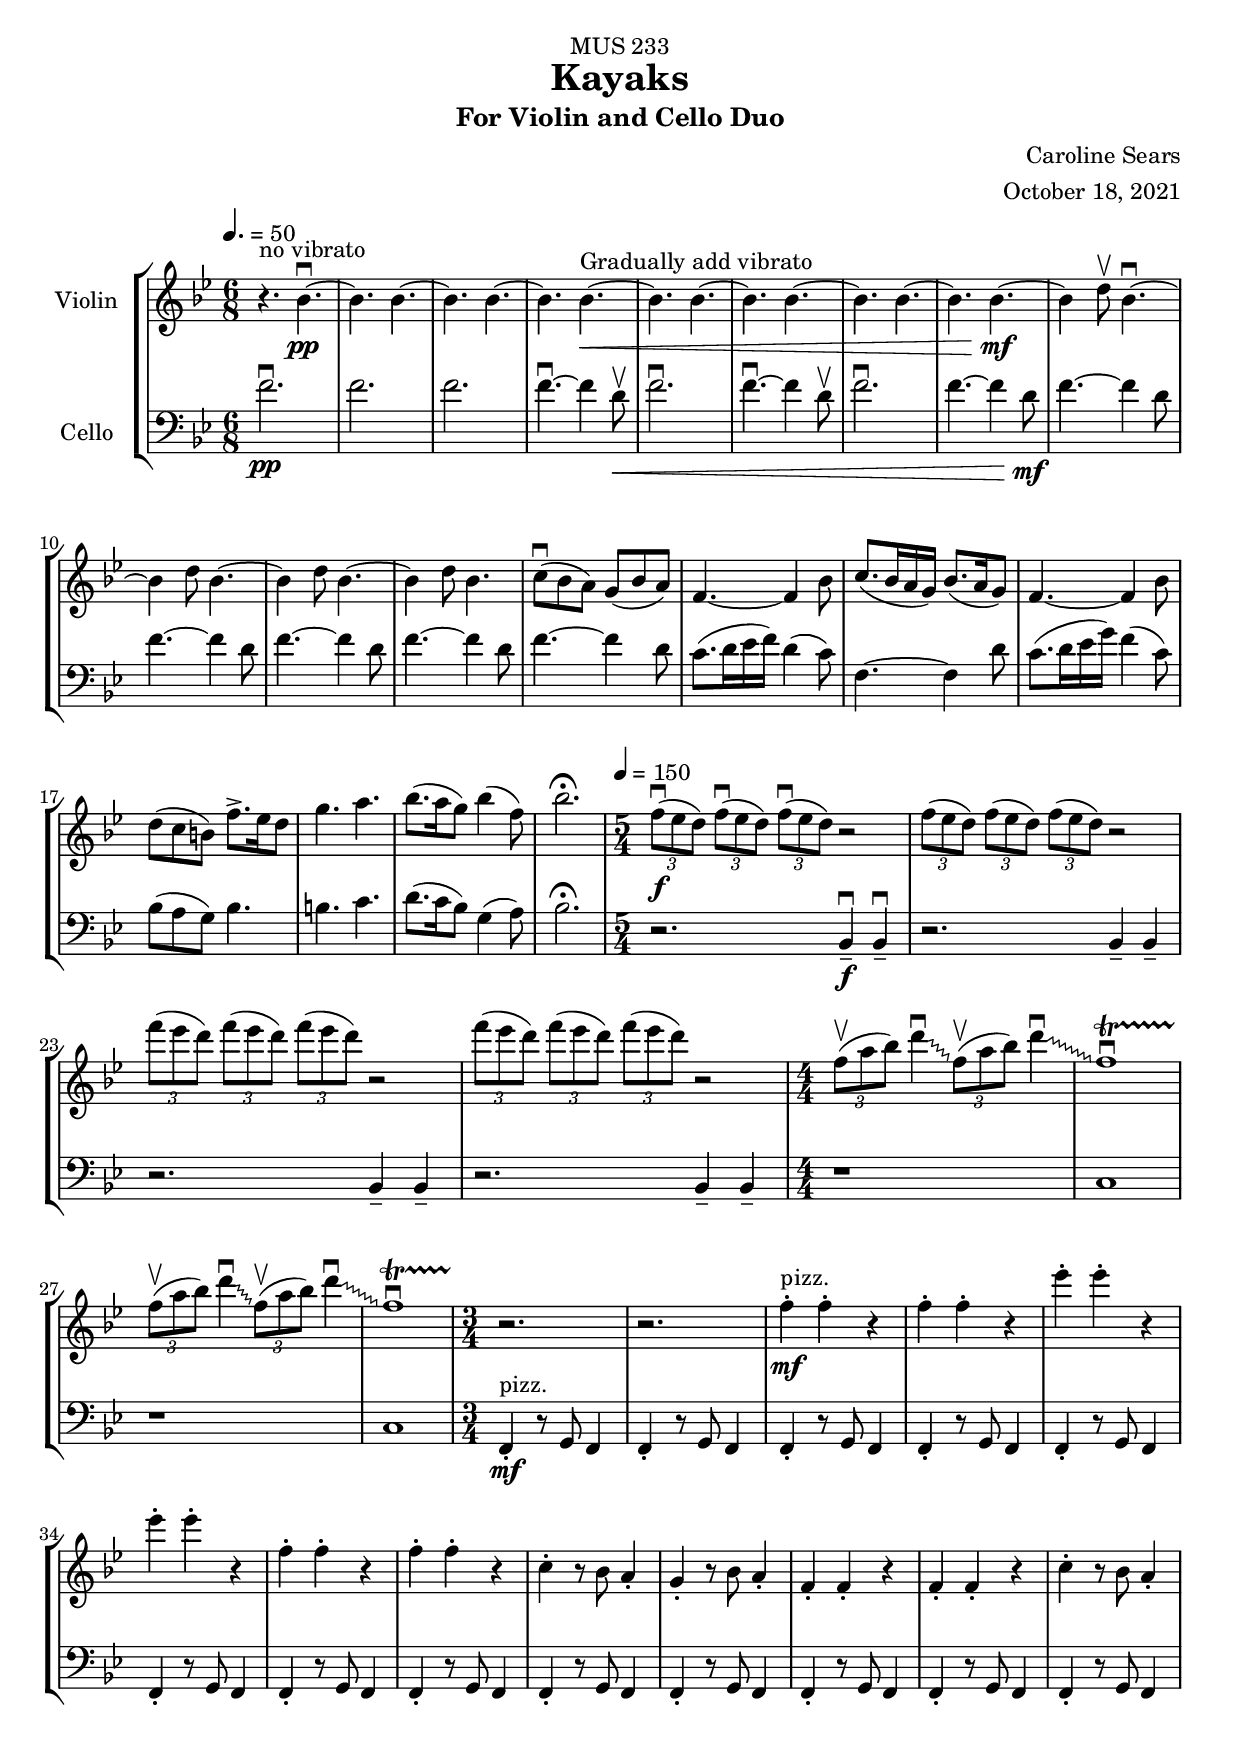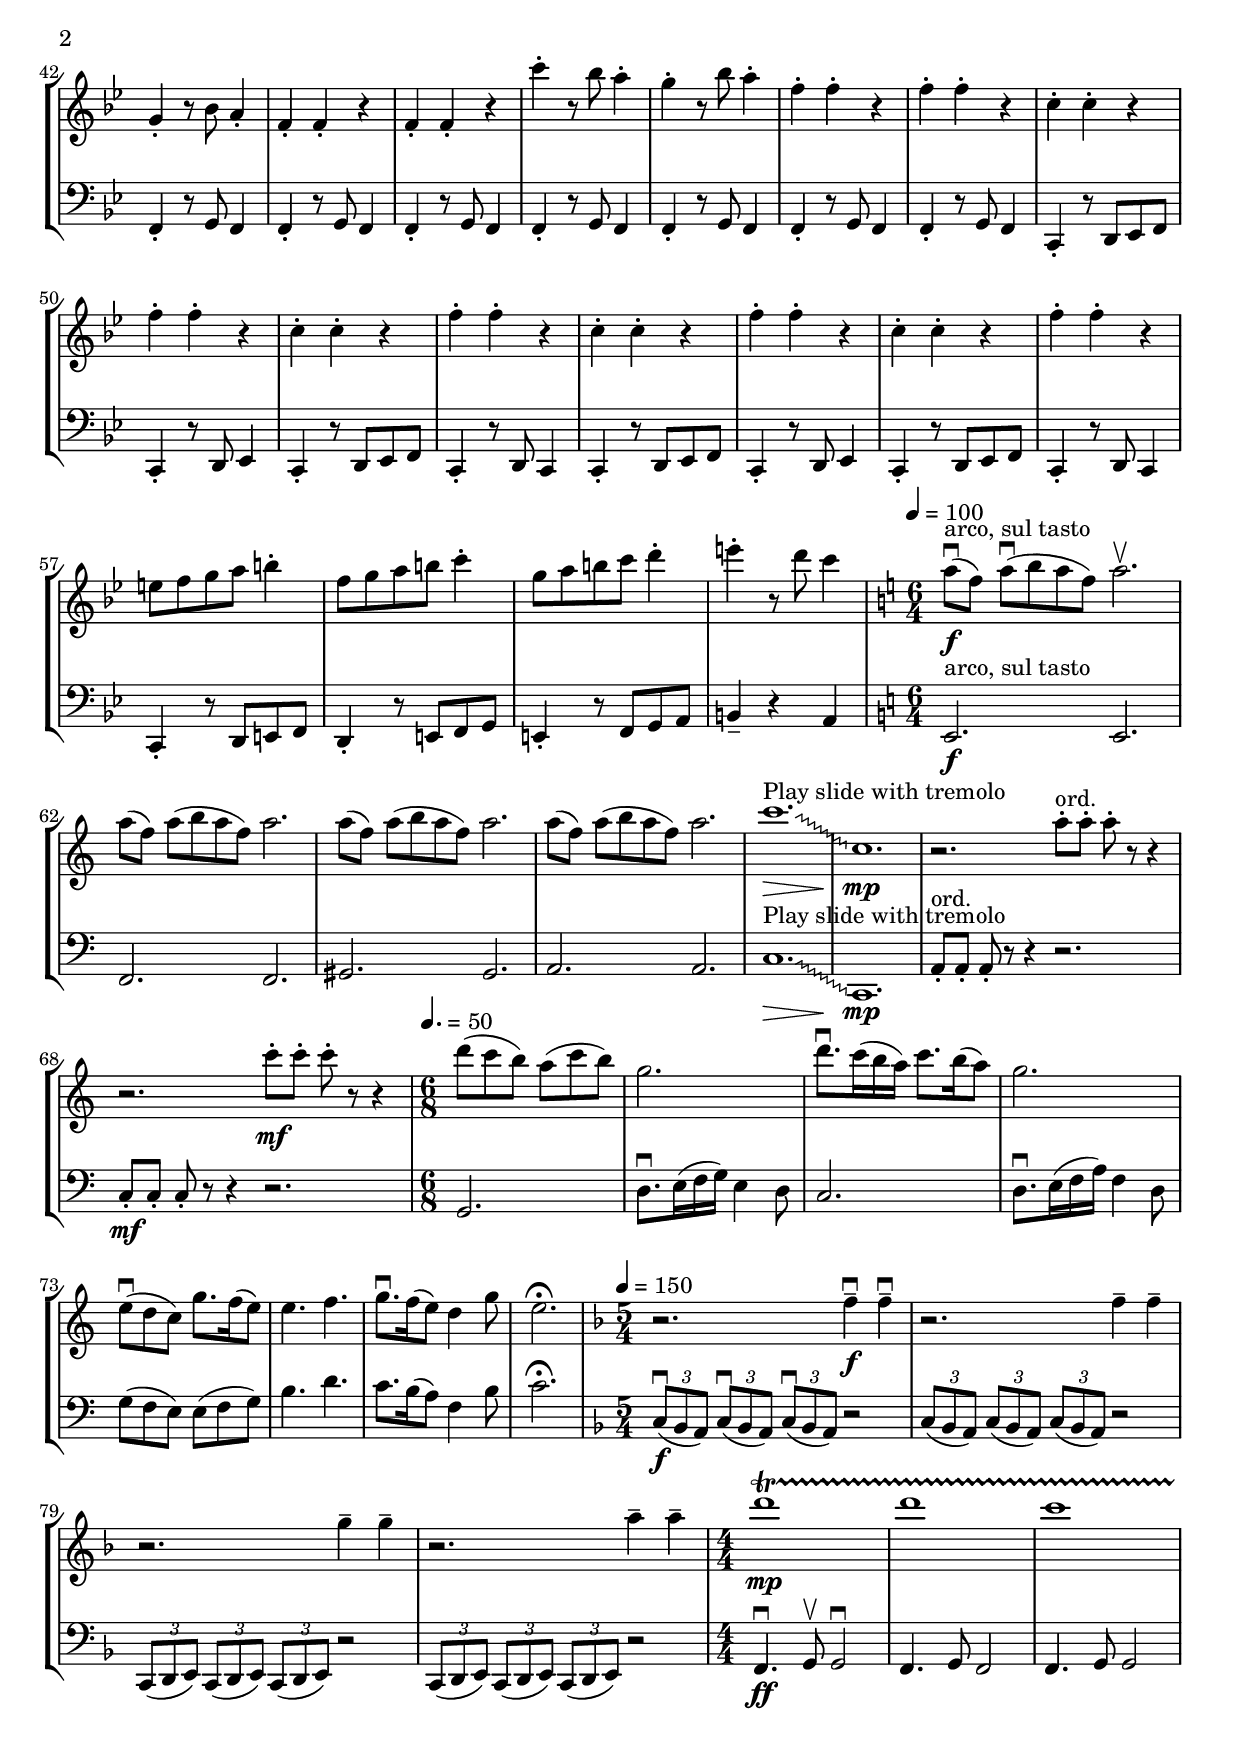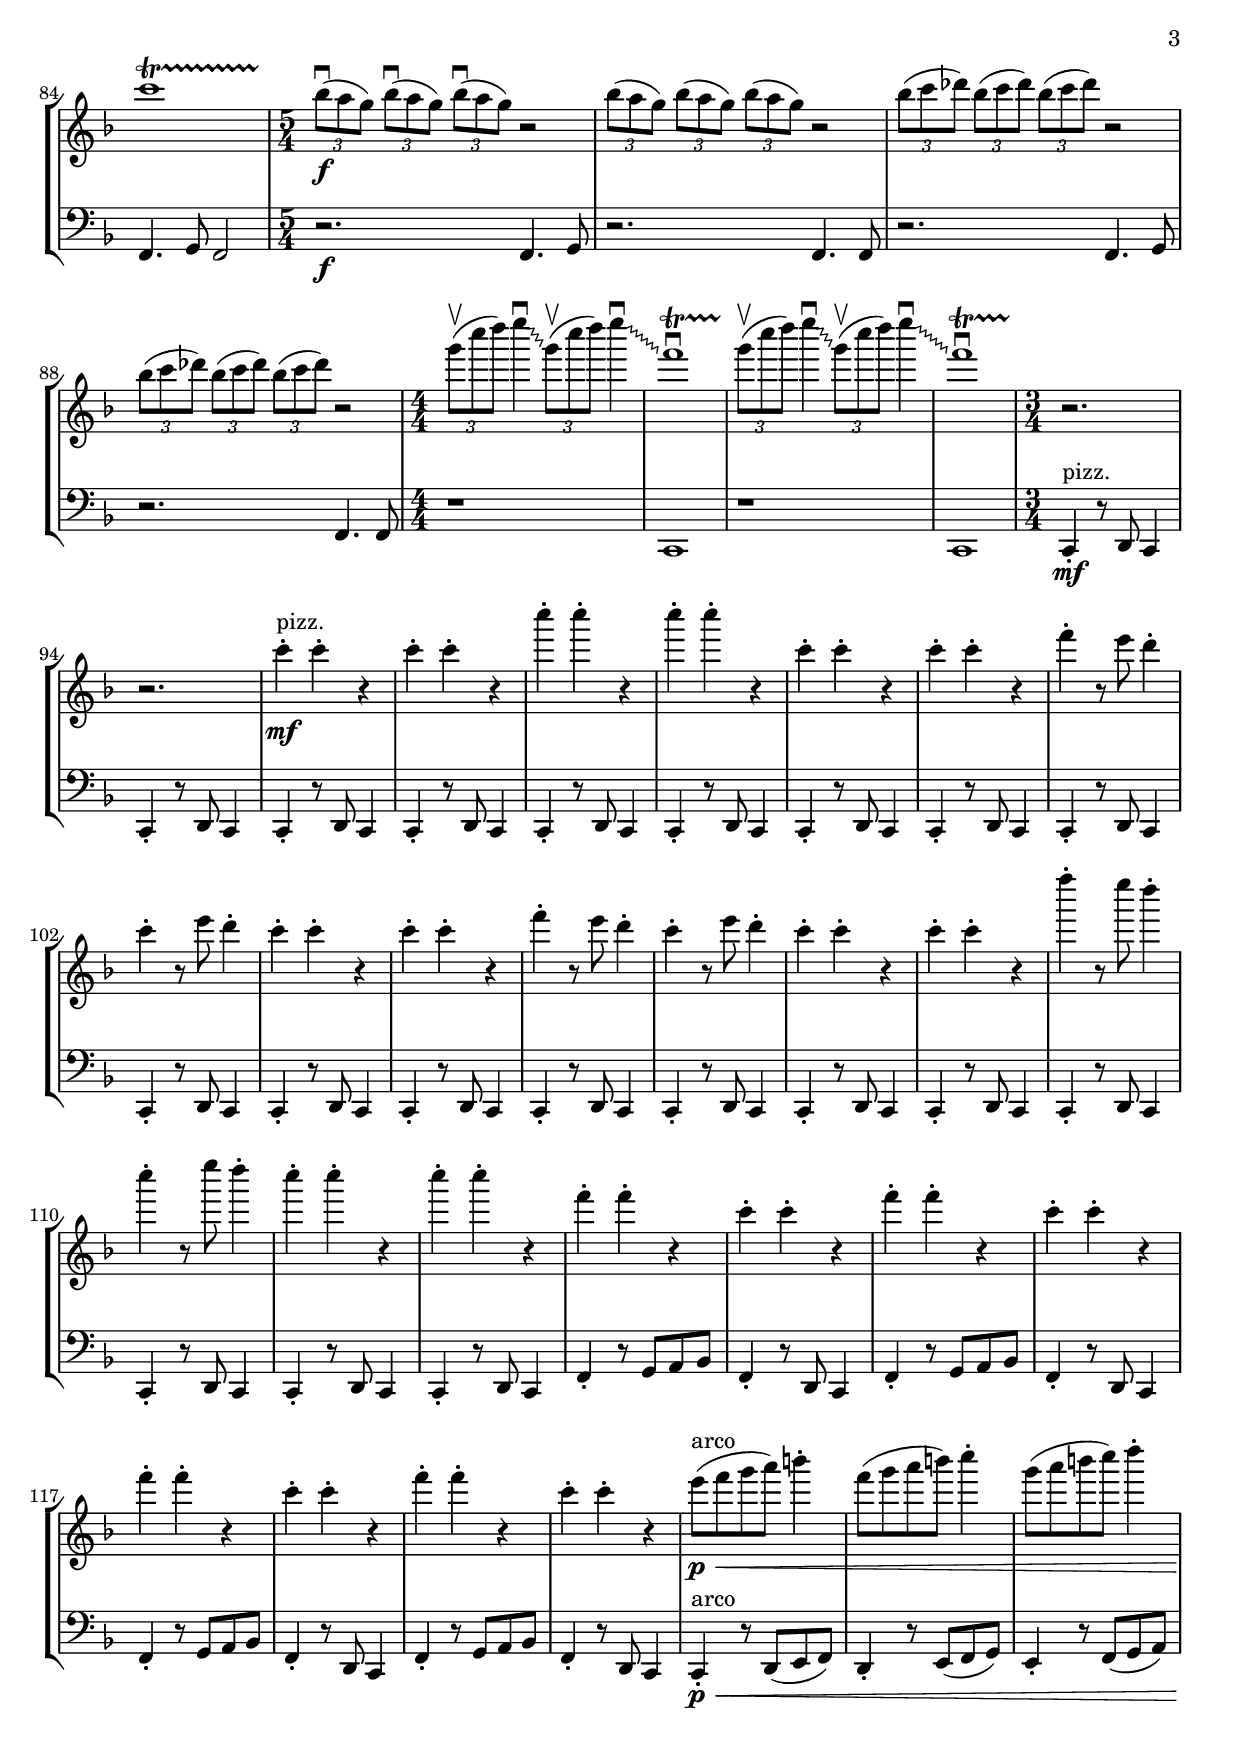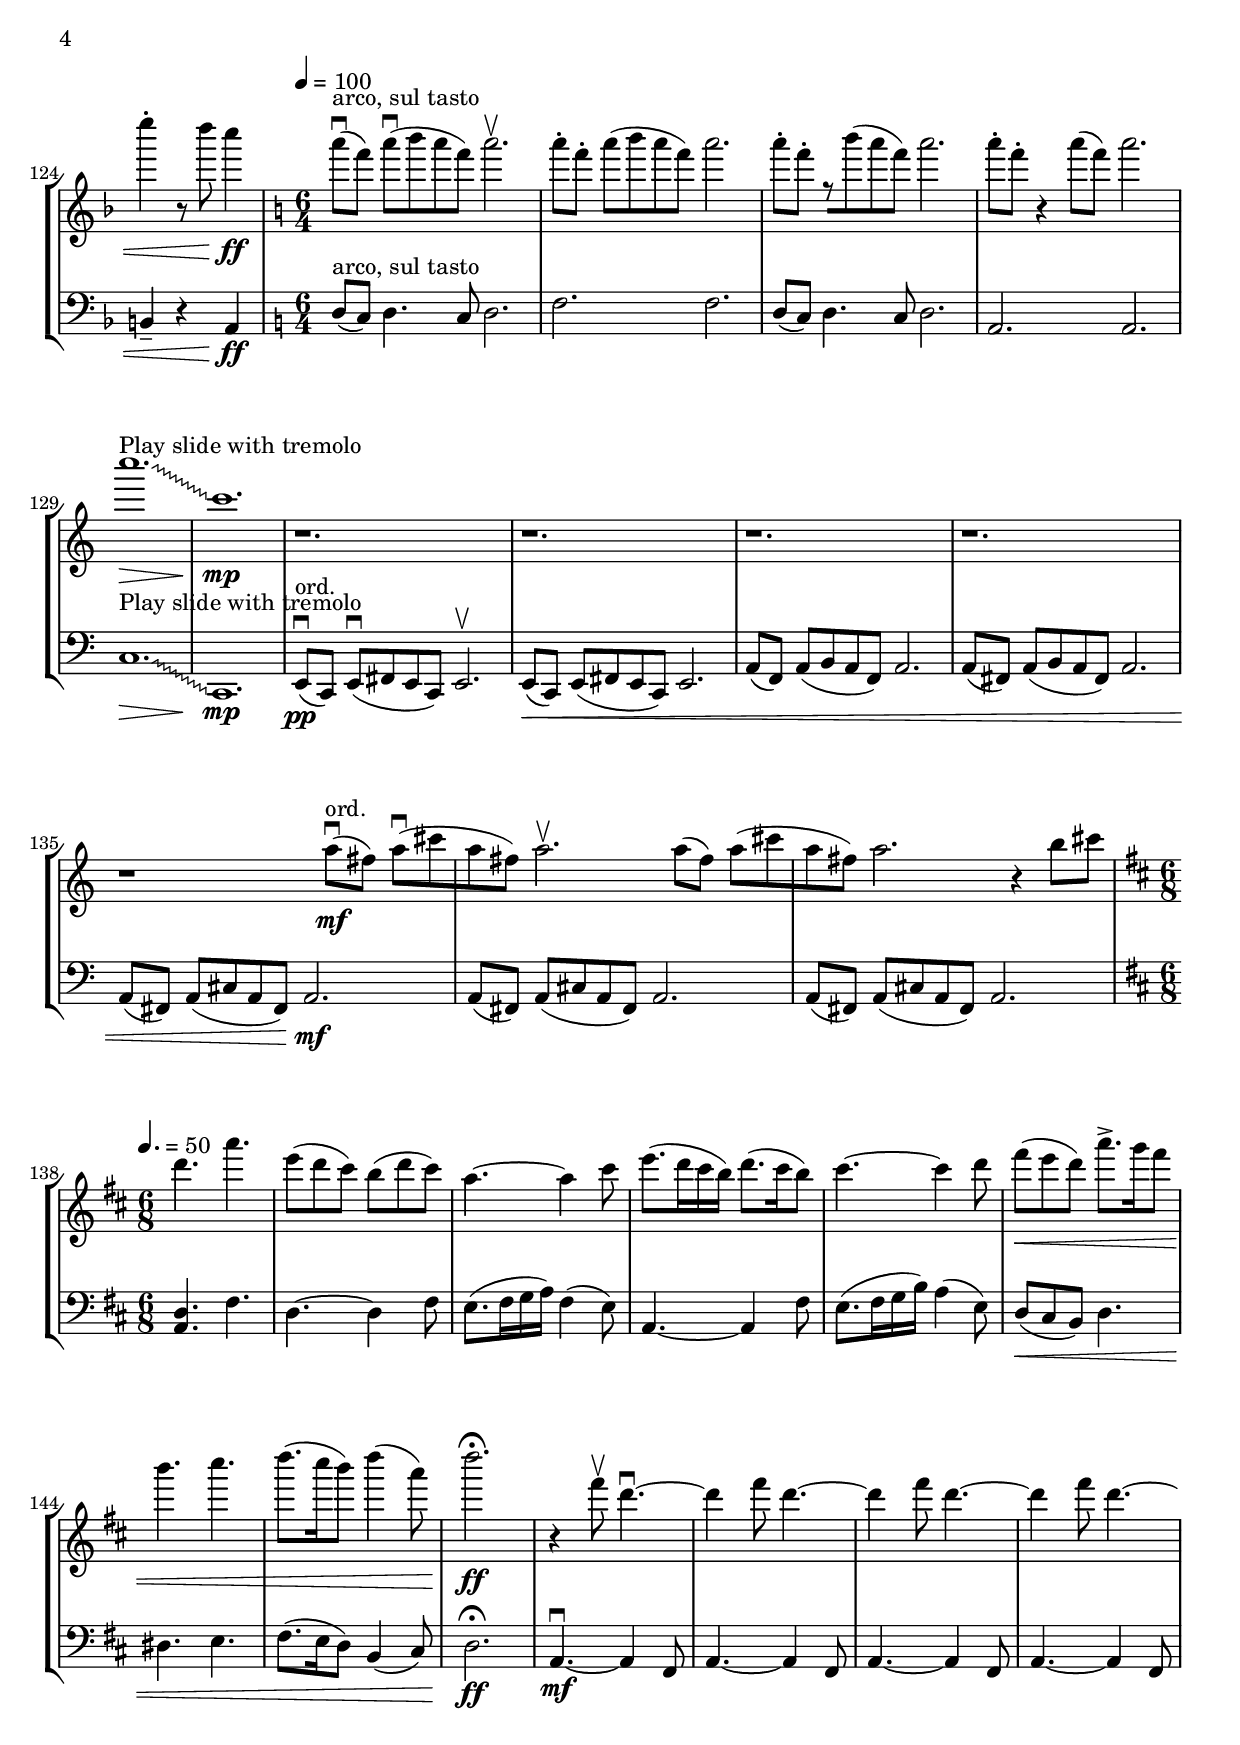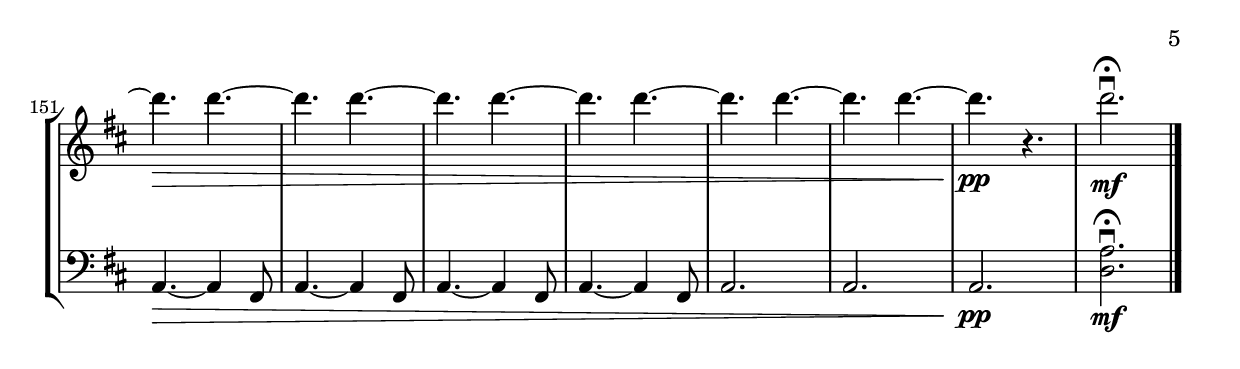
\header {
    title = "Kayaks"
    subtitle = "For Violin and Cello Duo"
    dedication = "MUS 233"
    composer = "Caroline Sears"
    arranger = "October 18, 2021"

      % The following fields are centered at the bottom
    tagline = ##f


} %make this composition feel like a journey
\score {
% violin code
  \new StaffGroup <<
    \new Staff \with { instrumentName = "Violin" }
      \relative c'' {
      %A section
      \time 6/8
      \key bes \major
      \tempo 4. = 50 
      %bars1-8
       r4.^\markup "no vibrato" bes4.\downbow~\pp| bes4. bes4.~| bes4. bes~| bes bes~\<^\markup "Gradually add vibrato"|
       bes4. bes4.~| bes4. bes~| bes4. bes4.~| bes bes~\!\mf |
       %bars 9-16
       bes4 d8\upbow bes4.\downbow~|bes4 d8 bes4.~|bes4 d8 bes4.~ |bes4 d8 bes4.|
       c8\downbow (bes a) g (bes a) | f4.~f4 bes8| c8. (bes16 a g) bes8. (a16 g8) | f4.~f4 bes8|
       %bars 17-20
       d8 (c b) f'8.\accent ees16 d8 | g4. a4. | bes8. (a16 g8) bes4 (f8) | bes2.\fermata
      %%%%%%%%%%%%%%%%%%%%%%%%%%%%%
      %B Section
      \tempo 4 = 150
      \time 5/4
      %bars 21-24
      \tuplet 3/2 {f8\downbow\f (ees d)} \tuplet 3/2 {f\downbow (ees d)}  \tuplet 3/2 {f\downbow (ees d)} r2 |
      \tuplet 3/2 {f8 (ees d)} \tuplet 3/2 {f (ees d)}  \tuplet 3/2 {f (ees d)} r2 |
      \tuplet 3/2 {f'8 (ees d)} \tuplet 3/2 {f (ees d)}  \tuplet 3/2 {f (ees d)} r2 |
      \tuplet 3/2 {f8 (ees d)} \tuplet 3/2 {f (ees d)}  \tuplet 3/2 {f (ees d)} r2 |
      % bars 25-28
      \numericTimeSignature \time 4/4
      \override Glissando.style = #'zigzag
      \tuplet 3/2 {f,8\upbow (a bes)} d4\downbow\glissando \tuplet 3/2 {f,8\upbow (a bes)} d4\downbow\glissando 
      f,1\downbow\startTrillSpan|
      \tuplet 3/2 {f8\stopTrillSpan\upbow (a bes)} d4\downbow\glissando \tuplet 3/2 {f,8\upbow (a bes)} d4\downbow\glissando 
      f,1\downbow\startTrillSpan|
      %%%%%%%%%%%%%%%%%%%%%%%%%%%%%%%%
        % C Section
      %bars 29-32
      \time 3/4
      r2.\stopTrillSpan | r | f4^"pizz."\staccato\mf f\staccato r |f4\staccato f\staccato r |
      %bars 33-36
      ees'\staccato ees\staccato r| ees\staccato ees\staccato r| f,4\staccato f\staccato r |f4\staccato f\staccato r |
      %bars 37-40
      c\staccato r8 bes a4\staccato | g\staccato r8 bes a4\staccato |f4\staccato f\staccato r |f4\staccato f\staccato r |
      %bars 41-44
      c'\staccato r8 bes a4\staccato | g\staccato r8 bes a4\staccato |f4\staccato f\staccato r |f4\staccato f\staccato r |
      %bars 45-48
      c''\staccato r8 bes a4\staccato | g\staccato r8 bes a4\staccato |f4\staccato f\staccato r |f4\staccato f\staccato r |
      %bars 49-52
      c4\staccato c\staccato r |f4\staccato f\staccato r |c4\staccato c\staccato r |f4\staccato f\staccato r |
      %bars 49-52
      c4\staccato c\staccato r |f4\staccato f\staccato r |c4\staccato c\staccato r |f4\staccato f\staccato r |
      %bars 57-60
      e8 f g a b4\staccato |f8 g a b c4\staccato |g8 a b c d4\staccato | e4\staccato r8 d c4 |
      %%%%%%%%%%%%%%%%%%%%%%%%%%%%%%%%%
      %D Section
      \time 6/4
      \key a \minor
      \tempo 4 = 100
      %bars 61- 64
      a8^"arco, sul tasto"\downbow\f [(f)] a\downbow [(b a f)] a2.\upbow |a8 [(f)] a [(b a f)] a2. | 
      a8 [(f)] a [(b a f)] a2. |a8 [(f)] a [(b a f)] a2. |
      %bars 65-68
       c1.\glissando^\markup "Play slide with tremolo"\> | c,\!\mp |
        r2. a'8\staccato^\markup "ord." [a\staccato] a\staccato r8 r4 |
        r2. c8\staccato\mf [c\staccato] c\staccato r8 r4 |
      %bars 69-72
      \time 6/8
       \tempo 4. = 50
      d8 (c b) a (c b)| g2.| d'8.\downbow c16 (b a) c8. b16 (a8)| g2. | e8\downbow (d c) g'8. f16 (e8)| e4. f |g8.\downbow f16 (e8) d4 g8 |e2.\fermata |
     %%%%%%%%%%%%%%%%%%%%%%%%%%%%%%%%%%%%%
      %B' Section 
      %bars 73-76
       \key f \major
       \time 5/4
       \tempo 4 =150
      r2. f4\tenuto\downbow\f f4\downbow\tenuto |r2. f4\tenuto f4\tenuto |
      r2. g4\tenuto g4\tenuto |r2. a4\tenuto a4\tenuto |
      %bars 77-80
      \time 4/4
      d1\startTrillSpan\mp | d1 | c1 | c1 |
      %bars 81-84
      \time 5/4
      \tuplet 3/2 {bes8\stopTrillSpan\downbow\f(a g)} \tuplet 3/2 {bes\downbow (a g)}  \tuplet 3/2 {bes\downbow (a g)} r2 |
      \tuplet 3/2 {bes8(a g)} \tuplet 3/2 {bes8(a g)}  \tuplet 3/2 {bes8(a g)} r2 |
      \tuplet 3/2 {bes8(c des)} \tuplet 3/2 {bes8(c des)}  \tuplet 3/2 {bes8(c des)} r2 |
      \tuplet 3/2 {bes8(c des)} \tuplet 3/2 {bes8(c des)}  \tuplet 3/2 {bes8(c des)} r2 |
      %bars 85-88
      \time 4/4
      \tuplet 3/2 {g8\upbow (c d)} e4\downbow\glissando \tuplet 3/2 {g,8\upbow (c d)} e4\downbow\glissando 
      f,1\downbow\startTrillSpan|
      \tuplet 3/2 {g8\stopTrillSpan\upbow (c d)} e4\downbow\glissando \tuplet 3/2 {g,8\upbow (c d)} e4\downbow\glissando 
      f,1\downbow\startTrillSpan|
      %%%%%%%%%%%%%%%%%%%%%%%%
      %C' Section
      \time 3/4
      %Bars 89-92
      r2.\stopTrillSpan | r | c4^"pizz."\staccato\mf c\staccato r |c4\staccato c\staccato r |
      %bars 93-96
      c'\staccato c\staccato r| c\staccato c\staccato r| c,4\staccato c\staccato r |c4\staccato c\staccato r |
      %bars 97-100
      f\staccato r8 e d4\staccato | c\staccato r8 e d4\staccato |c4\staccato c\staccato r |c4\staccato c\staccato r |
      %bars 101-104
      f\staccato r8 e d4\staccato | c\staccato r8 e d4\staccato |c4\staccato c\staccato r |c4\staccato c\staccato r |
      %bars 105-108
      f'\staccato r8 e d4\staccato | c\staccato r8 e d4\staccato |c4\staccato c\staccato r |c4\staccato c\staccato r |
      %bars 109-112
      f,4\staccato f\staccato r |c4\staccato c\staccato r |f4\staccato f\staccato r |c4\staccato c\staccato r |
      %bars 113-116
      f4\staccato f\staccato r |c4\staccato c\staccato r |f4\staccato f\staccato r |c4\staccato c\staccato r |
      %bars 117-120
      e8^"arco"\p\< (f g a) b4\staccato |f8 (g a b) c4\staccato |g8 (a b c) d4\staccato | e4\staccato r8 d c4\!\ff |
      %%%%%%%%%%%%%%%%%%%%%%%%%%
      %D' Section (climax)
      \time 6/4
      \key a \minor
      \tempo 4 = 100
      %bars 121-124
      a8^"arco, sul tasto"\downbow [(f)] a\downbow [(b a f)] a2.\upbow |
      a8\staccato [f\staccato] a [(b a f)] a2. | 
      a8\staccato [f\staccato] r [b (a f)] a2. |
      a8\staccato [f\staccato] r4  a8 (f) a2. |
      %bars 125-128
       c1.\glissando^\markup "Play slide with tremolo"\> | c,\!\mp | 
      %bars 129-132
      r1. |r |r |r |
      %bars 132-135
      r1 a8^"ord."\mf\downbow ([fis]) a\downbow [(cis |
      a fis)] a2.\upbow a8 ([fis]) a [(cis |
       a fis)] a2. r4 b8 cis |
       \key d \major
       \time 6/8
       \tempo 4. = 50
       d4. a' |
       %bars 136-139
       e8 (d cis) b (d cis) |a4.~a4 cis8 | e8. (d16 cis b) d8. (cis16 b8) | cis4.~cis4 d8 |
       %bars 140-143
       fis8\< (e d) a'8.\accent g16 fis8 | b4. cis4. | d8. (cis16 b8) d4 (a8) | d2.\!\ff\fermata
      %%%%%%%%%%%%%%%%%
      %Outro
      %bars 144-147
      r4 fis,8\upbow d4.\downbow~|d4 fis8 d4.~ |d4 fis8 d4.~ |d4 fis8 d4.~ |
      %bars 148-151
      d4.\> d4.~| d4. d~|d4. d4.~| d4. d~|
      %bars 152-155
      d4. d4.~| d4. d~|d4.\!\pp r4.|d2.\mf\fermata\downbow \bar "|."
      }
    


%cello code
    \new Staff \with { instrumentName = "Cello" }
      \relative c' { 
      \clef "bass"
      %A section
      \time 6/8
      \key bes \major
      \tempo 4. = 50
      %bars 1-8
      f2.\downbow\pp |f |f |f4.\downbow~f4 d8\upbow\< |
      f2.\downbow|f4.\downbow~f4 d8\upbow |f2.\downbow|f4.~f4 d8\!\mf |
      %bars 9-16
      f4.~f4 d8 |f4.~f4 d8 |f4.~f4 d8 |f4.~f4 d8 |
      f4.~f4 d8 | c8. (d16 ees16 f) d4 (c8) |f,4.~f4 d'8 |c8. (d16 ees16 g) f4 (c8) |
      %bars 17-20
      bes8 (a g) bes4. | b4. c4. | d8. (c16 bes8) g4 (a8) |bes2.\fermata|
      %%%%%%%%%%%%%%%%%%%%%%%%%%%%%%%%%%
      %B section
      \tempo 4 = 150
      \time 5/4
      %bars 21-24
      r2. bes,4\tenuto\downbow\f bes4\downbow\tenuto |r2. bes4\tenuto bes4\tenuto |
      r2. bes4\tenuto bes4\tenuto |r2. bes4\tenuto bes4\tenuto |
      %bars 25-28
      \numericTimeSignature \time 4/4
      r1|c1|r1|c1
      %%%%%%%%%%%%%%%%%%%%%%%%%%%%%%%%%%%
      %C Section
      \time 3/4
      %bars 29-32
      f,4\staccato^"pizz."\mf r8 g f4 |f4\staccato r8 g f4 |f4\staccato r8 g f4 |f4\staccato r8 g f4 |
      %bars 33-36
      f4\staccato r8 g f4 |f4\staccato r8 g f4 |f4\staccato r8 g f4 |f4\staccato r8 g f4 |
      %bars 37-40
      f4\staccato r8 g f4 |f4\staccato r8 g f4 |f4\staccato r8 g f4 |f4\staccato r8 g f4 |
      %bars 41-44
      f4\staccato r8 g f4 |f4\staccato r8 g f4 |f4\staccato r8 g f4 |f4\staccato r8 g f4 |
      %bars 45-48
      f4\staccato r8 g f4 |f4\staccato r8 g f4 |f4\staccato r8 g f4 |f4\staccato r8 g f4 |
      %bars 49-52
      c4\staccato r8 d8 ees f|c4\staccato r8 d ees4 | c4\staccato r8 d8 ees f|c4\staccato r8 d c4 |
      %bars 53-56
      c4\staccato r8 d8 ees f|c4\staccato r8 d ees4 | c4\staccato r8 d8 ees f|c4\staccato r8 d c4 |   
      %bars 57-60
       c4\staccato r8 d8 e f| d4\staccato r8 e f g|  e4\staccato r8 f8 g a | b4\tenuto r4 a |
      %%%%%%%%%%%%%%%%%%%%%%%%%%%%%%%%%%
      %D Section (tense)
      \time 6/4
      \key a \minor
      \tempo 4 = 100
      %bars 61-64
      e2.^"arco, sul tasto"\f e2. | f2. f2. | gis2. gis2. | a a |
      %bars 65-68
      \override Glissando.style = #'zigzag
      c1.\glissando^\markup "Play slide with tremolo"\> | c,\!\mp |
       a'8\staccato^\markup "ord." [a8\staccato] a8\staccato r8 r4 r2. |
       c8\staccato\mf [c8\staccato] c8\staccato r8 r4 r2. |
       %bars 69-72
      \time 6/8
      \tempo 4. = 50
       g2. | d'8.\downbow e16 (f g) e4 d8 | c2. | d8.\downbow e16 (f a) f4 d8 | g8 (f e) e (f g)| b4. d | c8. b16 (a8) f4 b8 |c2.\fermata |
       %%%%%%%%%%%%%%%%%%%%
       %B' Section 
       %bars 73-76
       \key f \major
       \time 5/4
       \tempo 4 =150
       \tuplet 3/2 {c,8\downbow\f (bes a)} \tuplet 3/2 {c\downbow (bes a)}  \tuplet 3/2 {c\downbow (bes a)} r2 |
       \tuplet 3/2 {c8(bes a)} \tuplet 3/2 {c (bes a)}  \tuplet 3/2 {c (bes a)} r2 |
       \tuplet 3/2 {c,8 (d e)} \tuplet 3/2 {c (d e)}  \tuplet 3/2 {c (d e)} r2 |
       \tuplet 3/2 {c8 (d e)} \tuplet 3/2 {c (d e)}  \tuplet 3/2 {c(d e)} r2 |
      %bars 77-80
      \time 4/4
       f4.\downbow\ff g8\upbow g2\downbow | f4. g8 f2 | f4. g8 g2 | f4. g8 f2 |
       %bars 81-84
      \time 5/4
      r2.\f f4. g8 | r2. f4. f8 |r2. f4. g8 |r2. f4. f8 |
      %bars 85-88
      \time 4/4
      r1|c1|r1|c1
      %%%%%%%%%%%%%%%%%%%%%%%%
      %C' Section
      \time 3/4
      %Bars 89-92
      c4\staccato^"pizz."\mf r8 d c4 |c4\staccato r8 d c4 |c4\staccato r8 d c4 |c4\staccato r8 d c4 |
      %bars 93-96
      c4\staccato r8 d c4 |c4\staccato r8 d c4 |c4\staccato r8 d c4 |c4\staccato r8 d c4 |
      %bars 97-100
      c4\staccato r8 d c4 |c4\staccato r8 d c4 |c4\staccato r8 d c4 |c4\staccato r8 d c4 |
      %bars 101-104
      c4\staccato r8 d c4 |c4\staccato r8 d c4 |c4\staccato r8 d c4 |c4\staccato r8 d c4 |
      %bars 105-108
      c4\staccato r8 d c4 |c4\staccato r8 d c4 |c4\staccato r8 d c4 |c4\staccato r8 d c4 |
      %bars 109-112
      f4\staccato r8 g8 a bes|f4\staccato r8 d c4 | f4\staccato r8 g8 a bes|f4\staccato r8 d c4 |
      %bars 113-116
      f4\staccato r8 g8 a bes|f4\staccato r8 d c4 | f4\staccato r8 g8 a bes|f4\staccato r8 d c4 |  
      %bars 117-120
       c4\staccato^"arco"\p\< r8 d8 (e f)| d4\staccato r8 e (f g)|  e4\staccato r8 f8 (g a) | b4\tenuto r4 a\!\ff
       %%%%%%%%%%%%%%%%%%%%%%%%
      %D' Section (climax)
      \time 6/4
      \key a \minor
      \tempo 4 = 100
      %bars 121-124
      d8^"arco, sul tasto" (c) d4. c8 d2. | f2. f2. |d8(c) d4. c8 d2. | a a |
      %bars 125-128
      c1.\glissando^\markup "Play slide with tremolo"\> | c,\!\mp | 
      %bars 129-131
      e8^"ord."\downbow\pp [(c)] e\downbow [(fis e c)] e2.\upbow |
      e8\< [(c)] e[(fis e c)] e2. |
      a8 [(f)] a [(b a f)] a2. | 
      a8 [(fis)] a [(b a fis)] a2. | 
      %bars 132-135
      a8 [(fis)] a [(cis a fis)] a2.\!\mf | 
      a8 [(fis)] a [(cis a fis)] a2. | 
      a8 [(fis)] a [(cis a fis)] a2. | 
      \key d \major
      \time 6/8
      \tempo 4. = 50
      <d a>4. fis |
      %bars 136-139
      d4.~d4 fis8 | e8. (fis16 g16 a) fis4 (e8) |a,4.~a4 fis'8 |e8. (fis16 g16 b) a4 (e8) |
      %bars 140-143
      d8\< (cis b) d4. | dis4. e4. | fis8. (e16 d8) b4 (cis8) |d2.\!\ff\fermata|
      %%%%%%%%%%%%%%%%%
      %Outro
      %bars 144-147
      a4.\downbow\mf~a4 fis8 | a4.~a4 fis8 |a4.~a4 fis8 |a4.~a4 fis8 |
      %bars 148-151
      |a4.\>~a4 fis8| a4.~a4 fis8| a4.~a4 fis8| a4.~a4 fis8 |
      %bars 152-155
      a2. |a |a\!\pp |<d a'>\mf\downbow\fermata \bar "|."
      }
  >>
  \layout { }
  \midi { }
}
